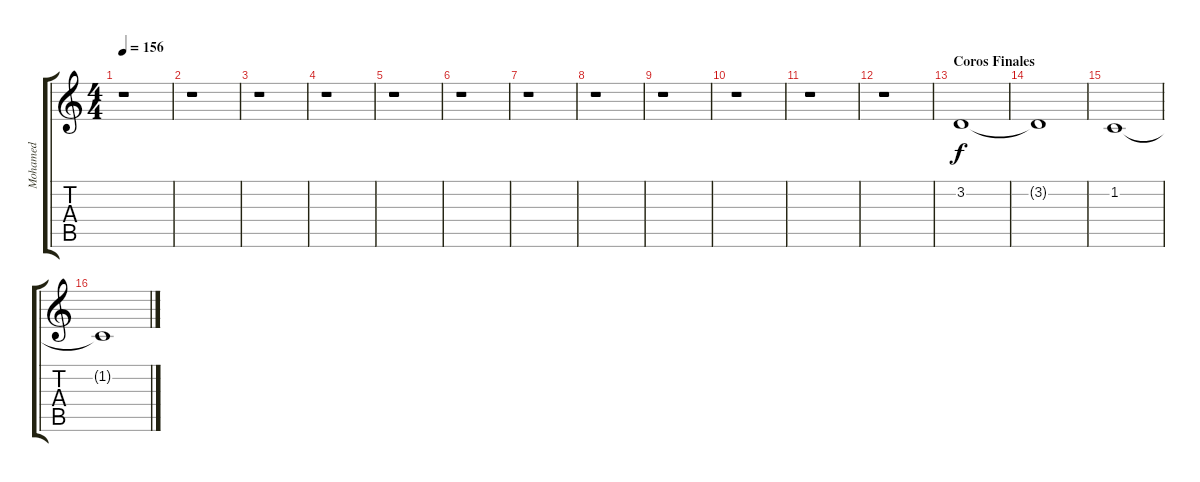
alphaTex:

\track ("Mohamed" "Mohamed") {instrument violin}
\staff {score tabs}
\tuning (E4 B3 G3 D3 A2 E2) {hide}
\ts (4 4)
\tempo 156
\clef g2
\ks c
r.1{dy f} |
r.1 |
r.1 |
r.1 |
r.1 |
r.1 |
r.1 |
r.1 |
r.1 |
r.1 |
r.1 |
r.1 |
\section ("" "Coros Finales")
3.2.1 |
3.2{t}.1 |
1.2.1 |
1.2{t}.1
